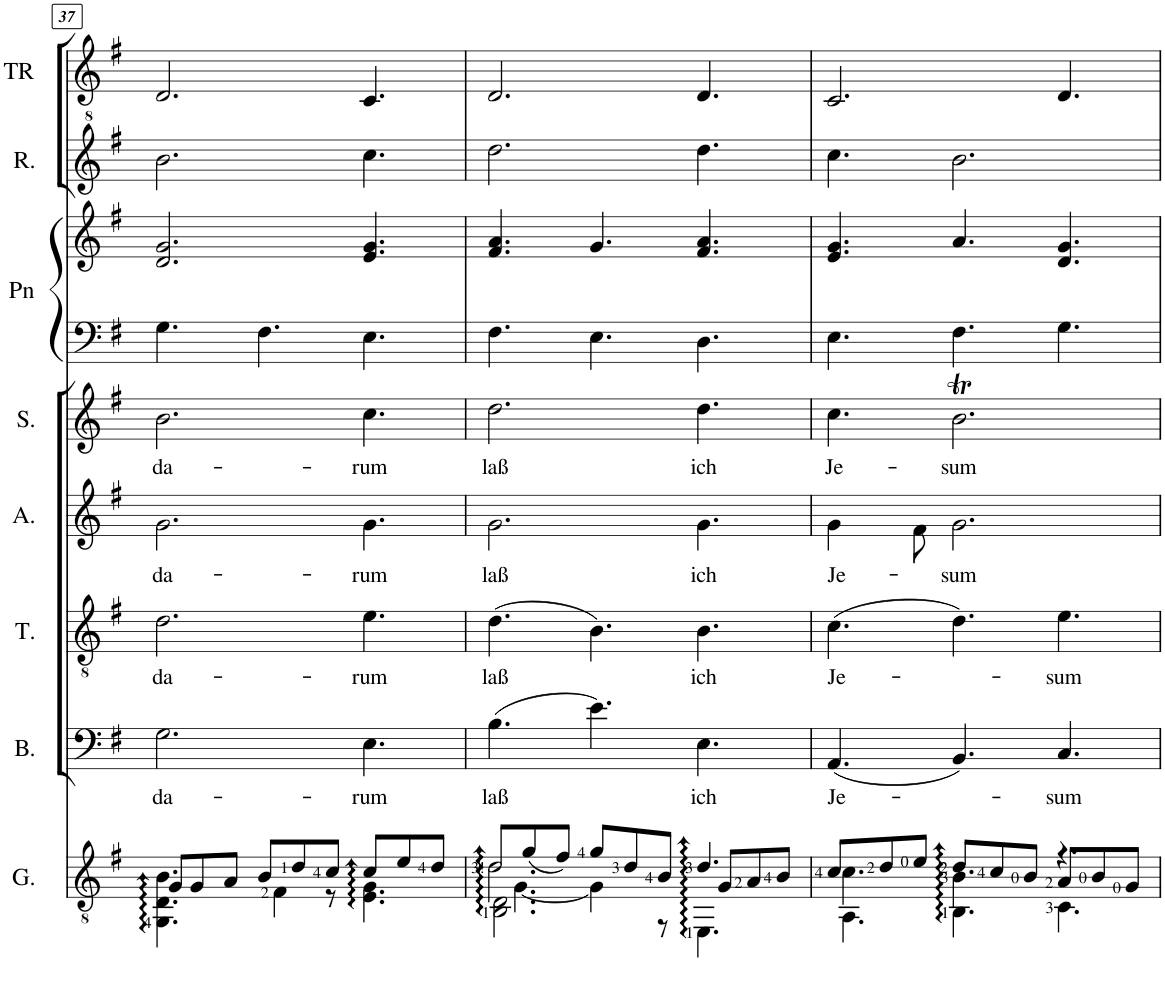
**kern	**kern	**text	**kern	**text	**kern	**text	**kern	**text	**kern	**kern	**kern	**kern
*part8	*part7	*part7	*part6	*part6	*part5	*part5	*part4	*part4	*part3	*part3	*part2	*part1
*staff9	*staff8	*staff8	*staff7	*staff7	*staff6	*staff6	*staff5	*staff5	*staff4	*staff3	*staff2	*staff1
*I"Guitar (6) = D	*I"Bass	*	*I"Tenor	*	*I"Alto	*	*I"Soprano	*	*I"Piano	*	*I"Recorder	*I"Tenor Recorder
*I'G.	*I'B.	*	*I'T.	*	*I'A.	*	*I'S.	*	*I'Pn	*	*I'R.	*I'TR
!!LO:PB:g=z
*clefGv2	*clefF4	*	*clefGv2	*	*clefG2	*	*clefG2	*	*clefF4	*clefG2	*clefG^2	*clefG2
*k[f#]	*k[f#]	*	*k[f#]	*	*k[f#]	*	*k[f#]	*	*k[f#]	*k[f#]	*k[f#]	*k[f#]
*M9/8	*M9/8	*	*M9/8	*	*M9/8	*	*M9/8	*	*M9/8	*M9/8	*M9/8	*M9/8
=37	=37	=37	=37	=37	=37	=37	=37	=37	=37	=37	=37	=37
*^	*	*	*	*	*	*	*	*	*	*	*	*
!	!	!	!LO:LY:b	!	!LO:LY:b	!	!LO:LY:b	!	!LO:LY:b	!	!	!	!
8G/L	4.GG\ 4.D\ 4.B\	2.G\	da-	2.d\	da-	2.g\	da-	2.b\	da-	4.G\	2.d/ 2.g/	2.bb\	2.d/
8G/	.	.	.	.	.	.	.	.	.	.	.	.	.
8A/J	.	.	.	.	.	.	.	.	.	.	.	.	.
8B/L	4F#\	.	.	.	.	.	.	.	.	4.F#\	.	.	.
8d/	.	.	.	.	.	.	.	.	.	.	.	.	.
8c/J	8r	.	.	.	.	.	.	.	.	.	.	.	.
!	!	!	!LO:LY:b	!	!LO:LY:b	!	!LO:LY:b	!	!LO:LY:b	!	!	!	!
8c/L	4.E\ 4.G\	4.E\	-rum	4.e\	-rum	4.g\	-rum	4.cc\	-rum	4.E\	4.e/ 4.g/	4.ccc\	4.c/
8e/	.	.	.	.	.	.	.	.	.	.	.	.	.
8d/J	.	.	.	.	.	.	.	.	.	.	.	.	.
=38	=38	=38	=38	=38	=38	=38	=38	=38	=38	=38	=38	=38	=38
*^	*^	*	*	*	*	*	*	*	*	*	*	*	*
!	!	!	!	!	!LO:LY:b	!	!LO:LY:b	!	!LO:LY:b	!	!LO:LY:b	!	!	!	!
2.d\	2.BB\ 2.D\	8d/L	[4.G\	(>4.B\	laß	(>4.d\	laß	2.g\	laß	2.dd\	laß	4.F#\	4.f#/ 4.a/	2.ddd\	2.d/
.	.	(<8g/	.	.	.	.	.	.	.	.	.	.	.	.	.
.	.	8f#/J)	.	.	.	.	.	.	.	.	.	.	.	.	.
.	.	8g/L	4G\]	4.e\)	.	4.B\)	.	.	.	.	.	4.E\	4.g/	.	.
.	.	8d/	.	.	.	.	.	.	.	.	.	.	.	.	.
.	.	8B/J	8r	.	.	.	.	.	.	.	.	.	.	.	.
!	!	!	!	!	!LO:LY:b	!	!LO:LY:b	!	!LO:LY:b	!	!LO:LY:b	!	!	!	!
4.d/	4.EE\	8G/L	4ryy	4.E\	ich	4.B\	ich	4.g\	ich	4.dd\	ich	4.D\	4.f#/ 4.a/	4.ddd\	4.d/
.	.	8A/	.	.	.	.	.	.	.	.	.	.	.	.	.
.	.	8B/J	8ryy	.	.	.	.	.	.	.	.	.	.	.	.
=39	=39	=39	=39	=39	=39	=39	=39	=39	=39	=39	=39	=39	=39	=39	=39
!	!	!	!	!	!LO:LY:b	!	!LO:LY:b	!	!LO:LY:b	!	!LO:LY:b	!	!	!	!
*	*	*v	*v	*	*	*	*	*	*	*	*	*	*	*	*
4.c\	4.AA\	8c/L	(<4.AA/	Je-	(>4.c\	Je-	4g\	Je-	4.cc\	Je-	4.E\	4.e/ 4.g/	4.ccc\	2.c/
.	.	8d/	.	.	.	.	.	.	.	.	.	.	.	.
.	.	8e/J	.	.	.	.	8f#\	.	.	.	.	.	.	.
!	!	!	!	!	!	!	!	!LO:LY:b	!	!LO:LY:b	!	!	!	!
4.B\	4.BB\	8d/L	4.BB/)	.	4.d\)	.	2.g\	-sum	2.bt\	-sum	4.F#\	4.a/	2.bb\	.
.	.	8c/	.	.	.	.	.	.	.	.	.	.	.	.
.	.	8B/J	.	.	.	.	.	.	.	.	.	.	.	.
!	!	!	!	!LO:LY:b	!	!LO:LY:b	!	!	!	!	!	!	!	!
4.r	4.C\	8A/L	4.C/	-sum	4.e\	-sum	.	.	.	.	4.G\	4.d/ 4.g/	.	4.d/
.	.	8B/	.	.	.	.	.	.	.	.	.	.	.	.
.	.	8G/J	.	.	.	.	.	.	.	.	.	.	.	.
*v	*v	*v	*	*	*	*	*	*	*	*	*	*	*	*
=	=	=	=	=	=	=	=	=	=	=	=	=
*-	*-	*-	*-	*-	*-	*-	*-	*-	*-	*-	*-	*-
